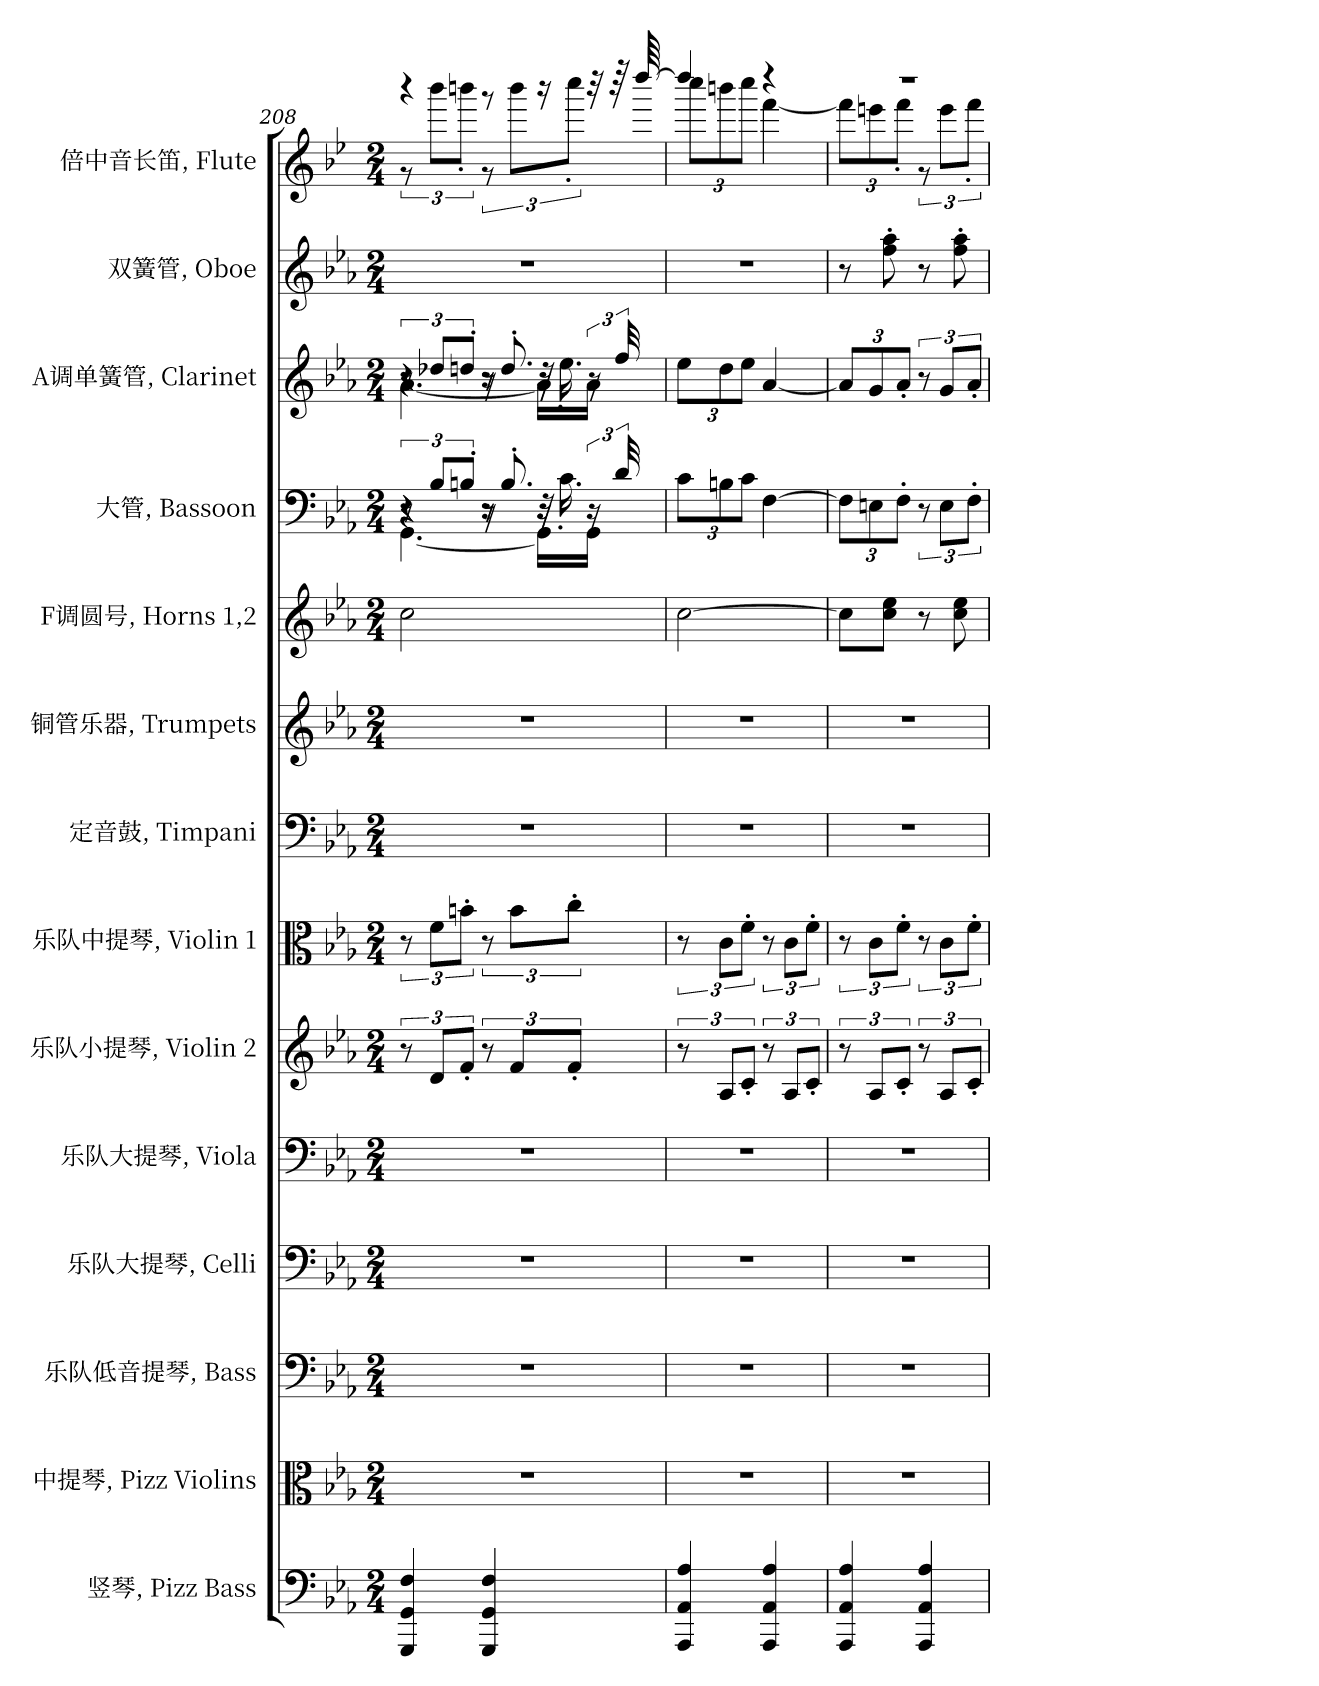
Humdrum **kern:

**kern	**kern	**kern	**kern	**kern	**kern	**kern	**kern	**kern	**kern	**kern	**kern	**kern	**kern
*part14	*part13	*part12	*part11	*part10	*part9	*part8	*part7	*part6	*part5	*part4	*part3	*part2	*part1
*staff14	*staff13	*staff12	*staff11	*staff10	*staff9	*staff8	*staff7	*staff6	*staff5	*staff4	*staff3	*staff2	*staff1
*I"竖琴, Pizz Bass	*I"中提琴, Pizz Violins	*I"乐队低音提琴, Bass	*I"乐队大提琴, Celli	*I"乐队大提琴, Viola	*I"乐队小提琴, Violin 2	*I"乐队中提琴, Violin 1	*I"定音鼓, Timpani	*I"铜管乐器, Trumpets	*I"F调圆号, Horns 1,2	*I"大管, Bassoon	*I"A调单簧管, Clarinet	*I"双簧管, Oboe	*I"倍中音长笛, Flute
*	*	*	*	*	*	*	*I'Timp.	*	*I'F Hn.	*I'Bsn.	*I'A Cl.	*I'Ob.	*
*clefF4	*clefC3	*clefF4	*clefF4	*clefF4	*clefG2	*clefC3	*clefF4	*clefG2	*clefG2	*clefF4	*clefG2	*clefG2	*clefG2
*	*	*ITrd7c12	*	*	*	*	*	*	*ITrd4c7	*	*ITrd2c3	*	*ITrd10c17
*k[b-e-a-]	*k[b-e-a-]	*k[b-e-a-]	*k[b-e-a-]	*k[b-e-a-]	*k[b-e-a-]	*k[b-e-a-]	*k[b-e-a-]	*k[b-e-a-]	*k[b-e-a-d-]	*k[b-e-a-]	*k[]	*k[b-e-a-]	*k[b-e-]
*M2/4	*M2/4	*M2/4	*M2/4	*M2/4	*M2/4	*M2/4	*M2/4	*M2/4	*M2/4	*M2/4	*M2/4	*M2/4	*M2/4
=208	=208	=208	=208	=208	=208	=208	=208	=208	=208	=208	=208	=208	=208
*	*	*	*	*	*	*	*	*	*	*^	*^	*	*^
*	*	*	*	*	*	*	*	*	*	*	*^	*	*^	*	*	*
*	*	*	*	*	*	*	*	*	*	*	*	*^	*	*	*^	*	*	*
4GGG/ 4GG/ 4F/	2r	2r	2r	2r	12r	12r	2r	2r	2f\	12r	4r	4r	[4.GG\	12r	4r	4r	[4.f\	2r	4r	12r
.	.	.	.	.	12d/L	12f\L	.	.	.	12B-/L	.	.	.	12b-X/L	.	.	.	.	.	12bb-\L
.	.	.	.	.	12f'/J	12bn'\J	.	.	.	12Bn'/J	.	.	.	12bn'/J	.	.	.	.	.	12bbn'\J
4GGG/ 4GG/ 4F/	.	.	.	.	12r	12r	.	.	.	8r	8r	16r	.	8r	8r	16r	.	.	8r	12r
.	.	.	.	.	.	.	.	.	.	.	.	8.B'/	.	.	.	8.b'/	.	.	.	.
.	.	.	.	.	12f/L	12b\L	.	.	.	.	.	.	.	.	.	.	.	.	.	12bb\L
.	.	.	.	.	.	.	.	.	.	16r	32r	.	16GG\LL]	16r	32r	.	16f\LL]	.	16r	.
.	.	.	.	.	.	.	.	.	.	.	16.c'\	.	.	.	16.cc'\	.	.	.	.	.
.	.	.	.	.	12f'/J	12cc'\J	.	.	.	.	.	.	.	.	.	.	.	.	.	12ccc'\J
.	.	.	.	.	.	.	.	.	.	24r	.	.	16GG\JJ	24r	.	.	16f\JJ	.	32r	.
.	.	.	.	.	.	.	.	.	.	.	.	.	.	.	.	.	.	.	64r	.
.	.	.	.	.	.	.	.	.	.	48d/	.	.	.	48dd/	.	.	.	.	.	.
.	.	.	.	.	.	.	.	.	.	.	.	.	.	.	.	.	.	.	[64ddd/	.
*	*	*	*	*	*	*	*	*	*	*v	*v	*v	*v	*	*	*	*	*	*	*
*	*	*	*	*	*	*	*	*	*	*	*v	*v	*v	*v	*	*	*
=209	=209	=209	=209	=209	=209	=209	=209	=209	=209	=209	=209	=209	=209	=209
*	*	*	*	*	*	*	*	*	*	*Xbrackettup	*Xbrackettup	*	*	*Xbrackettup
4AAA-/ 4AA-/ 4A-/	2r	2r	2r	2r	12r	12r	2r	2r	[2f\	12c\L	12cc\L	2r	4ddd/]	12ccc\L
.	.	.	.	.	12A-/L	12c\L	.	.	.	12Bn\	12b\	.	.	12bbn\
.	.	.	.	.	12c'/J	12f'\J	.	.	.	12c\J	12cc\J	.	.	12ccc\J
4AAA-/ 4AA-/ 4A-/	.	.	.	.	12r	12r	.	.	.	[4F\	[4f/	.	4r	[4ff\
.	.	.	.	.	12A-/L	12c\L	.	.	.	.	.	.	.	.
.	.	.	.	.	12c'/J	12f'\J	.	.	.	.	.	.	.	.
!!LO:PB:g=z	!!
=210	=210	=210	=210	=210	=210	=210	=210	=210	=210	=210	=210	=210	=210	=210
4AAA-/ 4AA-/ 4A-/	2r	2r	2r	2r	12r	12r	2r	2r	8f\L]	12F\L]	12f/L]	8r	2r	12ff\L]
.	.	.	.	.	12A-/L	12c\L	.	.	.	12En\	12e/	.	.	12een\
.	.	.	.	.	.	.	.	.	8f\ 8a-\J	.	.	8ff\' 8aa-\'	.	.
.	.	.	.	.	12c'/J	12f'\J	.	.	.	12F'\J	12f'/J	.	.	12ff'\J
*	*	*	*	*	*	*	*	*	*	*brackettup	*brackettup	*	*	*brackettup
4AAA-/ 4AA-/ 4A-/	.	.	.	.	12r	12r	.	.	8r	12r	12r	8r	.	12r
.	.	.	.	.	12A-/L	12c\L	.	.	.	12E\L	12e/L	.	.	12ee\L
.	.	.	.	.	.	.	.	.	8f\ 8a-\	.	.	8ff\' 8aa-\'	.	.
.	.	.	.	.	12c'/J	12f'\J	.	.	.	12F'\J	12f'/J	.	.	12ff'\J
*	*	*	*	*	*	*	*	*	*	*	*	*	*v	*v
=	=	=	=	=	=	=	=	=	=	=	=	=	=
*-	*-	*-	*-	*-	*-	*-	*-	*-	*-	*-	*-	*-	*-
